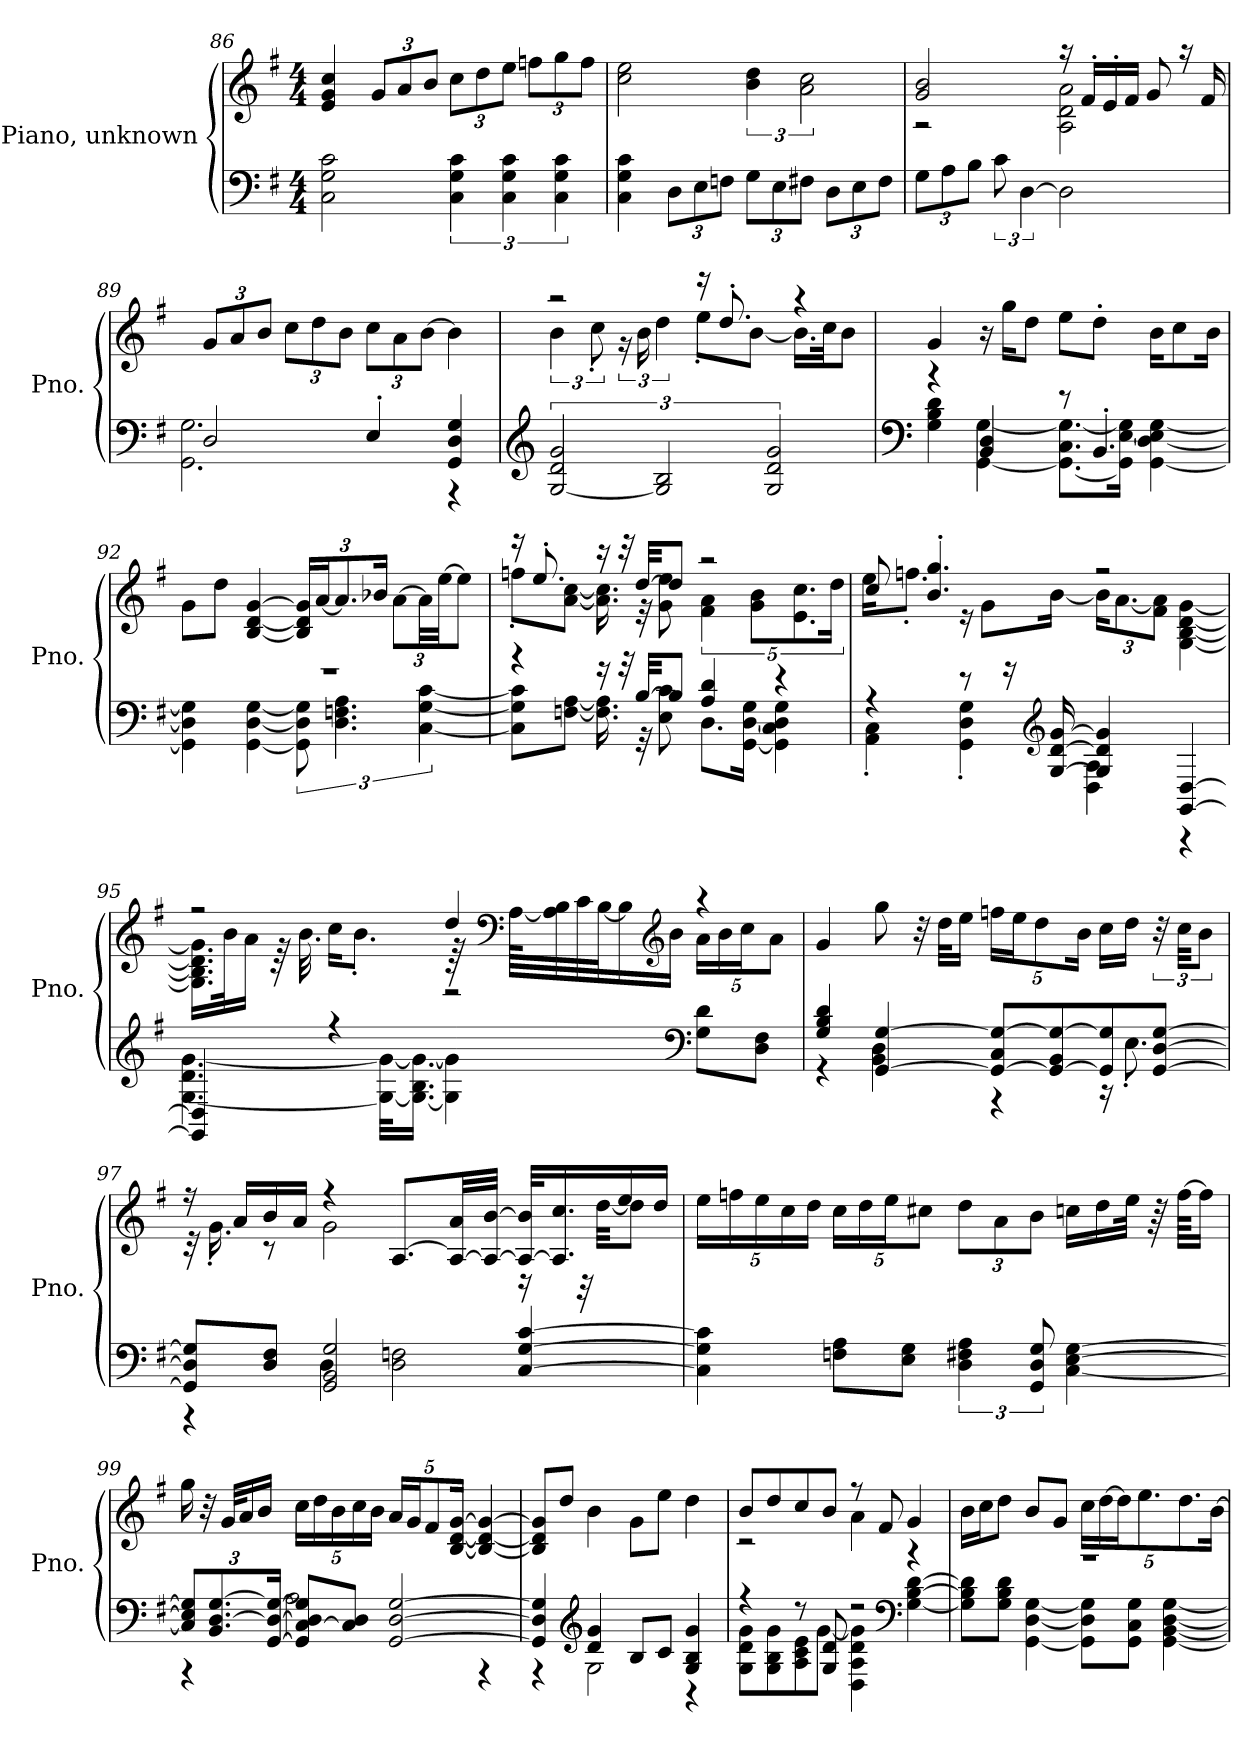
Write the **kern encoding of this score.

**kern	**kern
*part1	*part1
*staff2	*staff1
*I"Piano, unknown	*
*I'Pno.	*
*clefF4	*clefG2
*k[f#]	*k[f#]
*M4/4	*M4/4
=86	=86
2C\ 2G\ 2c\	4e/ 4g/ 4cc/
*	*Xbrackettup
.	12g/L
.	12a/
.	12b/J
6C\ 6G\ 6c\	12cc\L
.	12dd\
6C\ 6G\ 6c\	12ee\J
.	12ffn\L
6C\ 6G\ 6c\	12gg\
.	12ff\J
!!LO:LB:g=z
=87	=87
4C\ 4G\ 4c\	2cc\ 2ee\
*Xbrackettup	*
12D\L	.
12E\	.
12Fn\J	.
*	*brackettup
12G\L	6b\ 6dd\
12E\	.
12F#X\J	3a\ 3cc\
12D\L	.
12E\	.
12F#\J	.
=88	=88
*	*^
12G\L	2g/ 2b/	2r
12A\	.	.
12B\J	.	.
*brackettup	*	*
12c\	.	.
[6D\	.	.
2D\]	16r	2A\ 2d\ 2a\
.	16f#'/LL	.
.	16e'/	.
.	16f#/JJ	.
.	8g/	.
.	16r	.
.	16f#/	.
*	*v	*v
=89	=89
*^	*
*	*	*Xbrackettup
2D/	2.GG\ 2.G\	12g/L
.	.	12a/
.	.	12b/J
.	.	12cc\L
.	.	12dd\
.	.	12b\J
4E'/	.	12cc\L
.	.	12a\
.	.	[12b\J
4GG/ 4D/ 4G/	4r	4b\]
*v	*v	*
!!LO:LB:g=z
=90	=90
*clefG2	*
*	*^
*	*	*brackettup
[3G/ 3d/ 3g/	2r	6b\
.	.	12cc'\
.	.	24r
.	.	24b\
3G/] 3B/	.	6dd\
.	16r	8ee'\L
.	8.dd'/	.
.	.	[8b\J
3G/ 3d/ 3g/	.	.
.	4r	16.b\LL]
.	.	32cc\JK
.	.	8b\J
*	*v	*v
=91	=91
*clefF4	*
*^	*
4r	4G\ 4B\ 4d\	4g/
4BB/ 4D/	[4GG\ [4G\	16r
.	.	16gg\KL
.	.	8dd\J
8r	8.GG\_ 8.C\ 8.G\_L	8ee\L
4.BB'/	.	8dd'\J
.	16GG\] [16E\ 16G\]Jk	.
.	[4GG\ [4D\ 4E\] [4G\	16b\KL
.	.	8cc\
.	.	16b\Jk
=92	=92	=92
1r	4GG\] 4D\] 4G\]	8g\L
.	.	8dd\J
.	[4GG\ [4D\ [4G\	[4B/ [4d/ [4g/
*	*	*Xbrackettup
.	12GG\] 12D\] 12G\]	24B/] 24d/] 24g/]LL
.	.	[24a/J
.	6.D\ 6.Fn\ 6.A\	12.a/]
.	.	24b-X/Jk
.	.	[12a\L
.	[6C\ [6G\ [6c\	48a\LL]
.	.	[48ee\JJ
.	.	8ee\J]
!!LO:LB:g=z
=93	=93	=93
*	*	*^
4r	8C\] 8G\] 8c\]L	16r	8ffn'\L
.	.	8.ee'/	.
.	[8Fn\ [8A\J	.	[8a\ [8cc\J
16r	16.F\] 16.A\]	16r	16.a\] 16.cc\]
32r	.	32r	.
[32B/KKL	32r	[32dd/KKL	32r
8B/J]	8E\ 8c\	8dd/J]	8g\ 8ee\
*	*	*	*brackettup
4A/ 4d/	8.D\L	2r	5f#\ 5a\
.	[16GG\ [16D\ 16G\Jk	.	.
.	.	.	10g\ 10b\L
4r	4GG\] 4C\ 4D\] 4G\	.	.
.	.	.	10.e\ 10.cc\
.	.	.	20dd\Jk
=94	=94	=94	=94
4r	4AA\' 4C\'	8cc/	16ee\KL
.	.	.	8.ffn'\J
.	.	4.b/' 4.gg/'	.
8r	4GG\' 4D\' 4G\'	.	16r
.	.	.	8g\L
16r	.	.	.
*clefG2	*	*	*
[16G/ [16d/ [16g/	.	.	[16b\Jk
*	*	*	*Xbrackettup
4G/] 4d/] 4g/]	4D\ 4A\	2r	24b\KL]
.	.	.	[12.a\
.	.	.	12f#\ 12a\]J
[4GG/ [4D/	4r	.	[4G\ [4B\ [4d\ [4g\
!!LO:LB:g=z	!!
=95	=95	=95	=95
4GG/] 4D/]	[4.G\ 4.d\ [4.g\	2r	16.G\] 16.B\] 16.d\] 16.g\]LL
.	.	.	32b\K
.	.	.	16a\JJ
.	.	.	64r
.	.	.	32.b\
4r	.	.	16cc\KL
.	.	.	8.b'\J
.	32G\_ 32g\_KLL	.	.
.	16.G\_ 16.B\ 16.g\_JJ	.	.
2r	4G\] 4g\]	4dd/	64r
*	*	*clefF4	*
.	.	.	[64A\KLLL
.	.	.	32A\] 32B\
.	.	.	32c\
.	.	.	[32B\J
.	.	.	16B\]
*	*	*clefG2	*
.	.	.	16b\JJ
*clefF4	*	*	*
.	8G\ 8d\L	4r	20a\LL
.	.	.	20b\
.	.	.	20cc\J
.	8D\ 8F#\J	.	.
.	.	.	10a\J
*	*	*v	*v
=96	=96	=96
4G/ 4B/ 4d/	4r	4g/
[4GG/ [4G/	4BB\ 4D\	8gg\
.	.	32r
.	.	32dd\KLL
.	.	16ee\JJ
8GG/_ 8C/ 8G/_L	4r	20ffn\LL
.	.	20ee\J
.	.	10dd\
8GG/_ 8BB/ 8G/_	.	.
.	.	20b\Jk
8GG/] 8G/]	16r	16cc\LL
.	8.E'\	16dd\JJ
*	*	*brackettup
[8GG/ [8D/ [8G/J	.	48r
.	.	48cc\KKL
.	.	12b\J
!!LO:PB:g=z
=97	=97	=97
*	*	*^
8GG/] 8D/] 8G/]L	4r	16r	32r
.	.	.	16.g'\
.	.	16a/LL	.
8D/ 8F#/J	.	16b/	8r
.	.	16a/JJ	.
2GG/ 2BB/ 2G/	4D\	4r	2g\
.	2D\ 2Fn\	[8.A/L	.
.	.	32A/_ 32a/LL	.
.	.	32A/_ [32b/JJJ	.
[4C/ [4G/ [4c/	.	32A/_ 32b/]KLL	16r
.	.	16.A/] 16.cc/	.
.	.	.	32r
.	.	.	[32dd\KKL
.	.	16ee/	8dd\J]
.	.	16dd/JJ	.
*v	*v	*	*
*	*v	*v
=98	=98
*	*Xbrackettup
4C\] 4G\] 4c\]	20ee\LL
.	20ffn\
.	20ee\
.	20cc\
.	20dd\JJ
8Fn\ 8A\L	20cc\LL
.	20dd\
.	20ee\J
8E\ 8G\J	.
.	10cc#X\J
6D\ 6F#X\ 6A\	12dd\L
.	12a\
12GG/ 12D/ 12G/	12b\J
[4C\ [4E\ [4G\	16ccn\LL
.	16dd\
.	32ee\JJk
.	64r
.	[64ff\KKLL
.	16ff\JJ]
!!LO:LB:g=z
=99	=99
*Xbrackettup	*
*^	*
12C/] 12E/] 12G/]L	4r	16gg\
.	.	32r
12.BB/ [12.D/ [12.G/	.	.
.	.	32g/KLL
.	.	16a/
.	.	16b/JJ
[24GG/ 24D/_ 24G/_Jk	.	.
8GG/] [8C/ 8D/] 8G/]L	2A\	20cc\LL
.	.	20dd\
.	.	20b\
8C/] 8D/J	.	.
.	.	20cc\
.	.	20b\JJ
[2GG/ [2D/ [2G/	.	20a/LL
.	.	20g/J
.	.	10f#/
.	.	[20B/ [20d/ [20g/Jk
.	4r	4B/_ 4d/_ 4g/_
=100	=100	=100
4GG/] 4D/] 4G/]	4r	8B/] 8d/] 8g/]L
.	.	8dd/J
*clefG2	*	*
4d/ 4g/	2G\	4b\
8B/L	.	8g\L
8c/J	.	8ee\J
4G/ 4B/ 4g/	4r	4dd\
=101	=101	=101
*	*	*^
4r	8G\ 8d\ 8g\L	8b/L	2r
.	8G\ 8B\ 8g\	8dd/	.
8r	8A\ 8c\ 8e\	8cc/	.
8G/ 8d/	[8g\J	8b/J	.
2r	4D\ 4A\ 4d\ 4g\]	8r	4a\
.	.	8f#/	.
*clefF4	*	*	*
.	[4G\ [4B\ [4d\	4g/	4r
*	*	*v	*v
!!LO:LB:g=z
=102	=102	=102
1r	8G\] 8B\] 8d\]L	16b\LL
.	.	16cc\J
.	8G\ 8B\ 8d\J	8dd\J
.	[4GG\ [4D\ [4G\	8b/L
.	.	8g/J
.	8GG\] 8D\] 8G\]L	20cc\LL
.	.	[20dd\
.	.	20dd\J]
.	8GG\ 8C\ 8G\J	.
.	.	10.ee\
.	[4GG\ [4BB\ [4D\ [4G\	.
.	.	10.dd\
.	.	[20b\Jk
*v	*v	*
=	=
*-	*-
